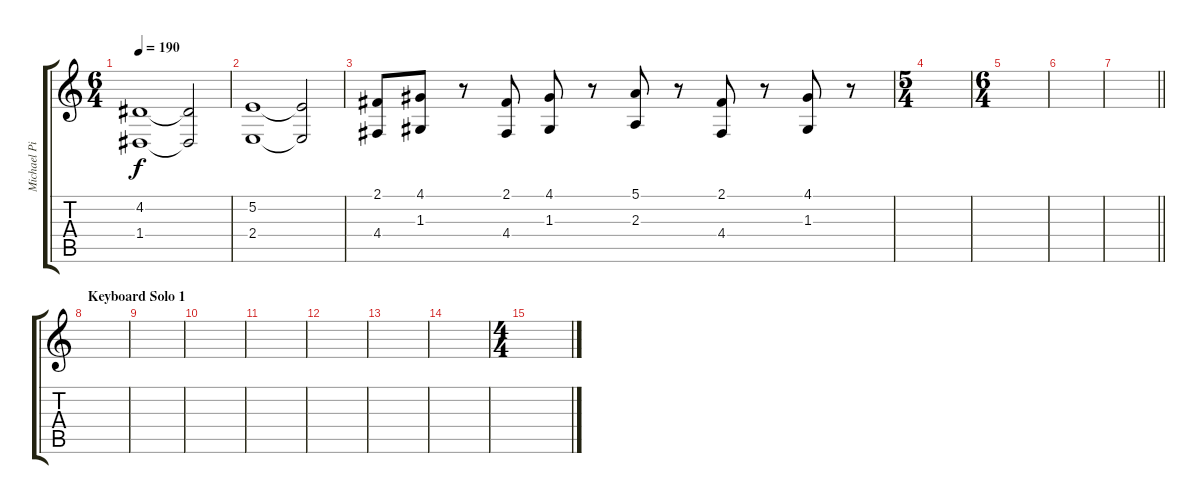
\track ("Michael Pinnella - Keyboard (Chior)" "Michael Pi") {instrument choiraahs}
\staff {score tabs}
\tuning (E4 B3 G3 D3 A2 E2) {hide}
\ts (6 4)
\tempo 190
\clef g2
\ks c
(4.2 1.4).1{dy f} (4.2{t} 1.4{t}).2 |
(5.2 2.4).1 (5.2{t} 2.4{t}).2 |
(2.1 4.4).8 (4.1 1.3).8 r.8 (2.1 4.4).8 (4.1 1.3).8 r.8 (5.1 2.3).8 r.8 (2.1 4.4).8 r.8 (4.1 1.3).8 r.8 |
\ts (5 4)
|
\ts (6 4)
|
|
\barLineRight lightlight
|
\section ("" "Keyboard Solo 1")
|
|
|
|
|
|
|
\ts (4 4)
